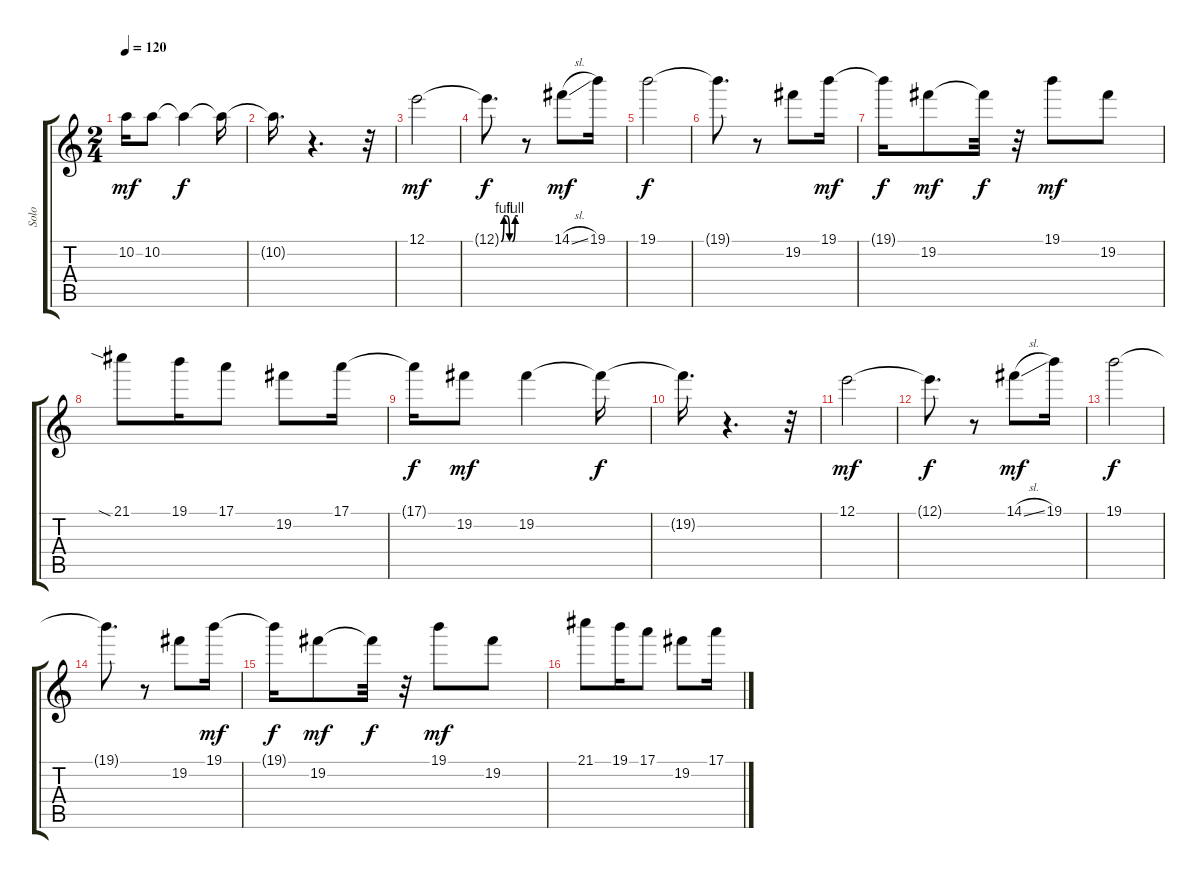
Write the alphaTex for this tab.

\track ("Solo" "Solo") {instrument overdrivenguitar}
\staff {score tabs}
\tuning (E4 B3 G3 D3 A2 E2) {hide}
\ts (2 4)
\tempo 120
\clef g2
\ks c
10.2.16{dy mf} 10.2.8 10.2{t}.4{dy f} 10.2{t}.16 |
10.2{t}.16{d} r.4{d} r.32 |
12.1.2{dy mf} |
12.1{be (custom 0 0 10 4 20 4 30 0 40 0 50 4 60 4) t}.8{d dy f} r.8 14.1{sl}.8{dy mf} 19.1.16 |
19.1.2{dy f} |
19.1{t}.8{d} r.8 19.2.8 19.1.16{dy mf} |
19.1{t}.16{dy f} 19.2.8{dy mf} 19.2{t}.32{dy f} r.32 19.1.8{dy mf} 19.2.8 |
21.1{sia}.8 19.1.16 17.1.8 19.2.8 17.1.16 |
17.1{t}.16{dy f} 19.2.8{dy mf} 19.2.4 19.2{t}.16{dy f} |
19.2{t}.16{d} r.4{d} r.32 |
12.1.2{dy mf} |
12.1{t}.8{d dy f} r.8 14.1{sl}.8{dy mf} 19.1.16 |
19.1.2{dy f} |
19.1{t}.8{d} r.8 19.2.8 19.1.16{dy mf} |
19.1{t}.16{dy f} 19.2.8{dy mf} 19.2{t}.32{dy f} r.32 19.1.8{dy mf} 19.2.8 |
21.1.8 19.1.16 17.1.8 19.2.8 17.1.16
